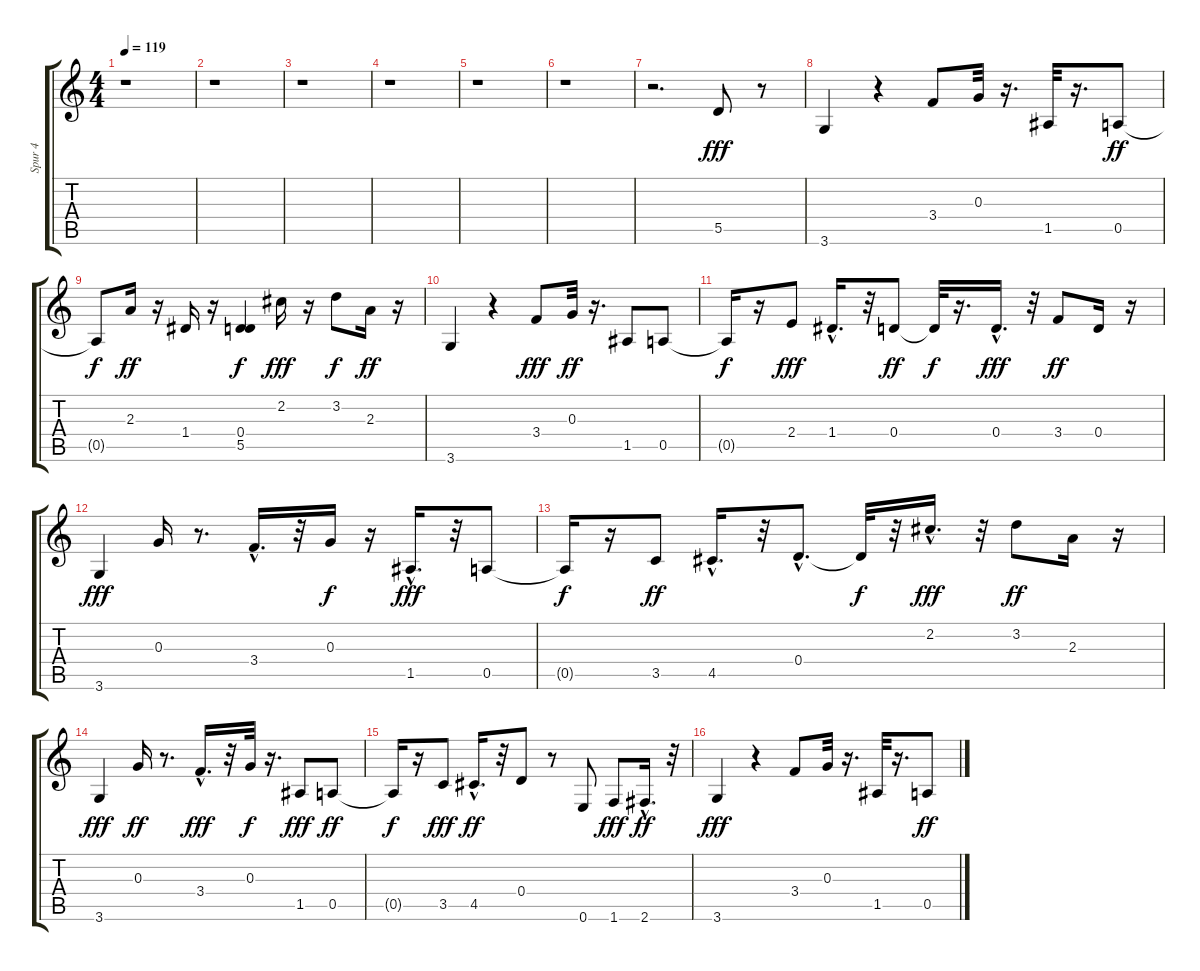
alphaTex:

\track ("Spur 4" "Spur 4") {instrument electricbassfinger}
\staff {score tabs}
\tuning (E4 B3 G3 D3 A2 E2) {hide}
\ts (4 4)
\tempo 119
\clef g2
\ks c
r.1{dy fff instrument electricbassfinger} |
r.1 |
r.1 |
r.1 |
r.1 |
r.1 |
r.2{d} 5.5.8 r.8 |
3.6.4 r.4 3.4.8 0.3.32 r.16{d} 1.5.32 r.16{d} 0.5.8{dy ff} |
0.5{t}.8{dy f} 2.3.16{dy ff} r.16 1.4.16 r.16 (0.4 5.5).4{dy f} 2.2.16{dy fff} r.16 3.2.8{dy f} 2.3.16{dy ff} r.16 |
3.6.4 r.4 3.4.8{dy fff} 0.3.32{dy ff} r.16{d} 1.5.8 0.5.8 |
0.5{t}.16{dy f} r.16 2.4.8{dy fff} 1.4{hac}.16{d} r.32 0.4.8{dy ff} 0.4{t}.32{dy f} r.16{d} 0.4{hac}.16{d dy fff} r.32 3.4.8{dy ff} 0.4.16 r.16 |
3.6.4{dy fff} 0.3.16 r.8{d} 3.4{hac}.16{d} r.32 0.3.16{dy f} r.16 1.5{hac}.16{d dy fff} r.32 0.5.8 |
0.5{t}.16{dy f} r.16 3.5.8{dy ff} 4.5{hac}.16{d} r.32 0.4{hac}.8{d} 0.4{t}.32{dy f} r.32 2.2{hac}.16{d dy fff} r.32 3.2.8{dy ff} 2.3.16 r.16 |
3.6.4{dy fff} 0.3.16{dy ff} r.8{d} 3.4{hac}.16{d dy fff} r.32 0.3.32{dy f} r.16{d} 1.5.8{dy fff} 0.5.8{dy ff} |
0.5{t}.16{dy f} r.16 3.5.8{dy fff} 4.5{hac}.16{d dy ff} r.32 0.4.8 r.8 0.6.8 1.6.8{dy fff} 2.6{hac}.16{d dy ff} r.32 |
3.6.4{dy fff} r.4 3.4.8 0.3.32 r.16{d} 1.5.32 r.16{d} 0.5.8{dy ff}
